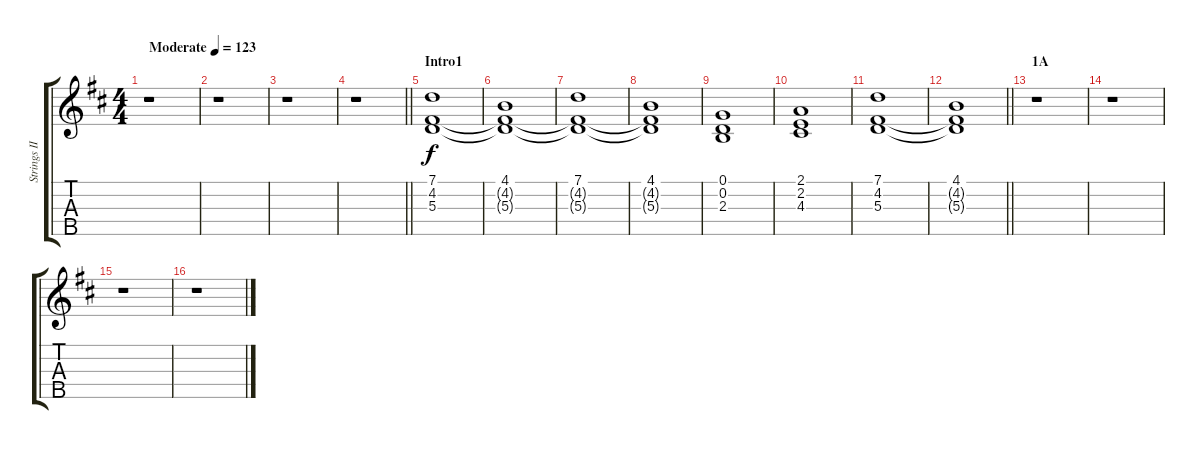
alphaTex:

\track ("Strings II" "Strings II") {instrument stringensemble1}
\staff {score tabs}
\tuning (G3 D3 A2 E2 B1) {hide}
\ts (4 4)
\tempo (123 "Moderate")
\clef g2
\ks d
r.1{dy f instrument stringensemble1} |
r.1 |
r.1 |
\barLineRight lightlight
r.1 |
\section ("" "Intro1")
(7.1 4.2 5.3).1{ot 8vb} |
(4.1 4.2{t} 5.3{t}).1{ot 8vb} |
(7.1 4.2{t} 5.3{t}).1{ot 8vb} |
(4.1 4.2{t} 5.3{t}).1{ot 8vb} |
(0.1 0.2 2.3).1{ot 8vb} |
(2.1 2.2 4.3).1{ot 8vb} |
(7.1 4.2 5.3).1{ot 8vb} |
\barLineRight lightlight
(4.1 4.2{t} 5.3{t}).1{ot 8vb} |
\section ("" "1A")
r.1 |
r.1 |
r.1 |
r.1
